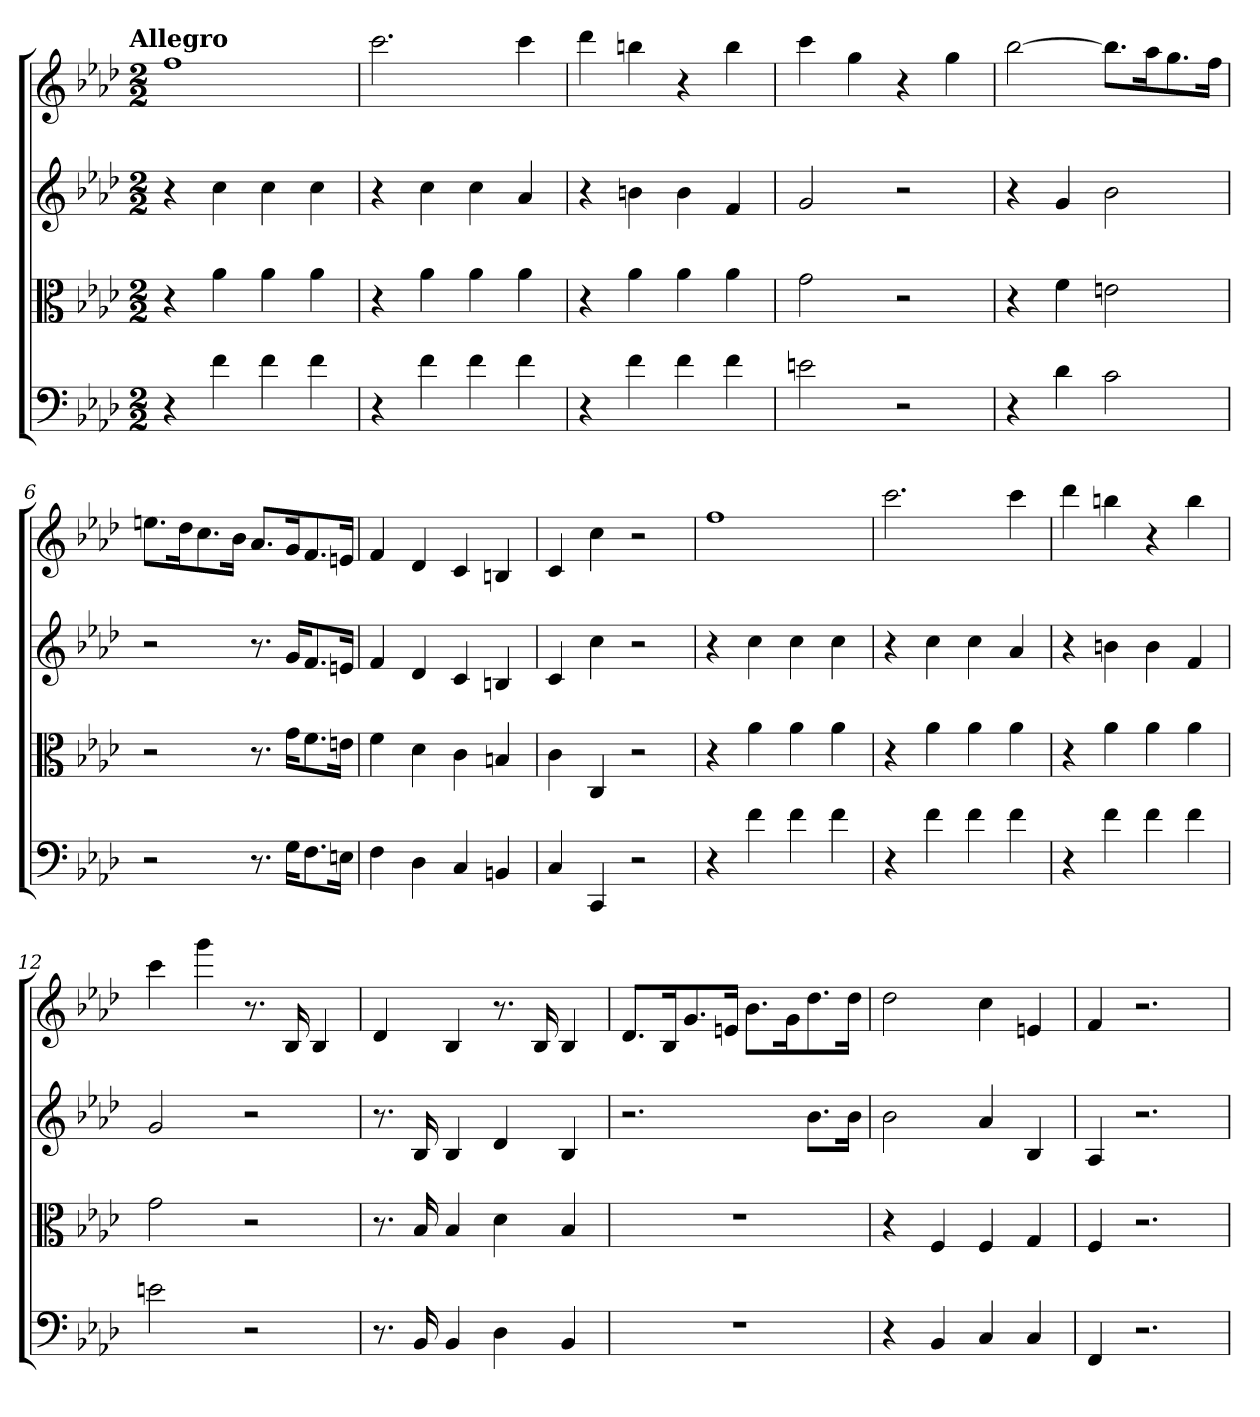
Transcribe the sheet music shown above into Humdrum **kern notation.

**kern	**kern	**kern	**kern
*part4	*part3	*part2	*part1
*staff4	*staff3	*staff2	*staff1
*clefF4	*clefC3	*	*
*k[b-e-a-d-]	*k[b-e-a-d-]	*k[b-e-a-d-]	*k[b-e-a-d-]
*f:	*f:	*f:	*f:
!!LO:TX:omd:t=Allegro
*M2/2	*M2/2	*M2/2	*M2/2
*MM132	*MM132	*MM132	*MM132
=	=	=	=
4r	4r	4r	1ff
4f	4a-	4cc	.
4f	4a-	4cc	.
4f	4a-	4cc	.
=2	=2	=2	=2
4r	4r	4r	2.ccc
4f	4a-	4cc	.
4f	4a-	4cc	.
4f	4a-	4a-	4ccc
=3	=3	=3	=3
4r	4r	4r	4ddd-
4f	4a-	4bn	4bbn
4f	4a-	4b	4r
4f	4a-	4f	4bb
=4	=4	=4	=4
2en	2g	2g	4ccc
.	.	.	4gg
2r	2r	2r	4r
.	.	.	4gg
=5	=5	=5	=5
4r	4r	4r	[2bb-
4d-	4f	4g	.
2c	2en	2b-	8.bb-L]
.	.	.	16aa-K
.	.	.	8.gg
.	.	.	16ffJk
=6	=6	=6	=6
2r	2r	2r	8.eenL
.	.	.	16dd-K
.	.	.	8.cc
.	.	.	16b-Jk
8.r	8.r	8.r	8.a-L
16G\KL	16g\KL	16gKL	16gK
8.F\	8.f\	8.f	8.f
16En\Jk	16en\Jk	16enJk	16enJk
=7	=7	=7	=7
4F	4f	4f	4f
4D-	4d-	4d-	4d-
4C	4c	4c	4c
4BBn	4Bn	4Bn	4Bn
=8	=8	=8	=8
4C	4c	4c	4c
4CC	4C	4cc	4cc
2r	2r	2r	2r
=9	=9	=9	=9
4r	4r	4r	1ff
4f	4a-	4cc	.
4f	4a-	4cc	.
4f	4a-	4cc	.
=10	=10	=10	=10
4r	4r	4r	2.ccc
4f	4a-	4cc	.
4f	4a-	4cc	.
4f	4a-	4a-	4ccc
=11	=11	=11	=11
4r	4r	4r	4ddd-
4f	4a-	4bn	4bbn
4f	4a-	4b	4r
4f	4a-	4f	4bb
=12	=12	=12	=12
2en	2g	2g	4ccc
.	.	.	4ggg
2r	2r	2r	8.r
.	.	.	16B-
.	.	.	4B-
=13	=13	=13	=13
8.r	8.r	8.r	4d-
16BB-	16B-	16B-	.
4BB-	4B-	4B-	4B-
4D-	4d-	4d-	8.r
.	.	.	16B-
4BB-	4B-	4B-	4B-
=14	=14	=14	=14
1r	1r	2.r	8.d-L
.	.	.	16B-K
.	.	.	8.g
.	.	.	16enJk
.	.	.	8.b-L
.	.	.	16gK
.	.	8.b-L	8.dd-
.	.	16b-Jk	16dd-Jk
=15	=15	=15	=15
4r	4r	2b-	2dd-
4BB-	4F	.	.
4C	4F	4a-	4cc
4C	4G	4B-	4en
=16	=16	=16	=16
4FF	4F	4A-	4f
2.r	2.r	2.r	2.r
=	=	=	=
*-	*-	*-	*-
